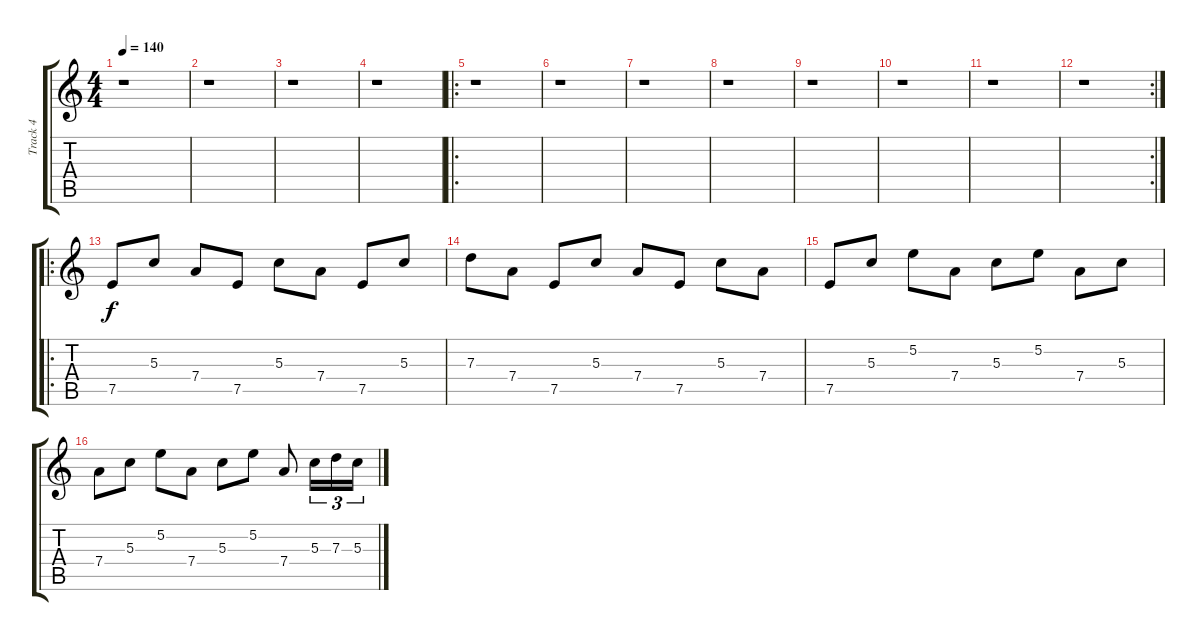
\track ("Track 4" "Track 4") {instrument acousticguitarnylon}
\staff {score tabs}
\tuning (E4 B3 G3 D3 A2 E2) {hide}
\ts (4 4)
\tempo 140
\clef g2
\ks c
r.1{dy f instrument acousticguitarnylon} |
r.1 |
r.1 |
r.1 |
\ro
r.1 |
r.1 |
r.1 |
r.1 |
r.1 |
r.1 |
r.1 |
\rc 2
r.1 |
\ro
7.5.8 5.3.8 7.4.8 7.5.8 5.3.8 7.4.8 7.5.8 5.3.8 |
7.3.8 7.4.8 7.5.8 5.3.8 7.4.8 7.5.8 5.3.8 7.4.8 |
7.5.8 5.3.8 5.2.8 7.4.8 5.3.8 5.2.8 7.4.8 5.3.8 |
7.4.8 5.3.8 5.2.8 7.4.8 5.3.8 5.2.8 7.4.8 5.3.16{tu (3 2)} 7.3.16{tu (3 2)} 5.3.16{tu (3 2)}
